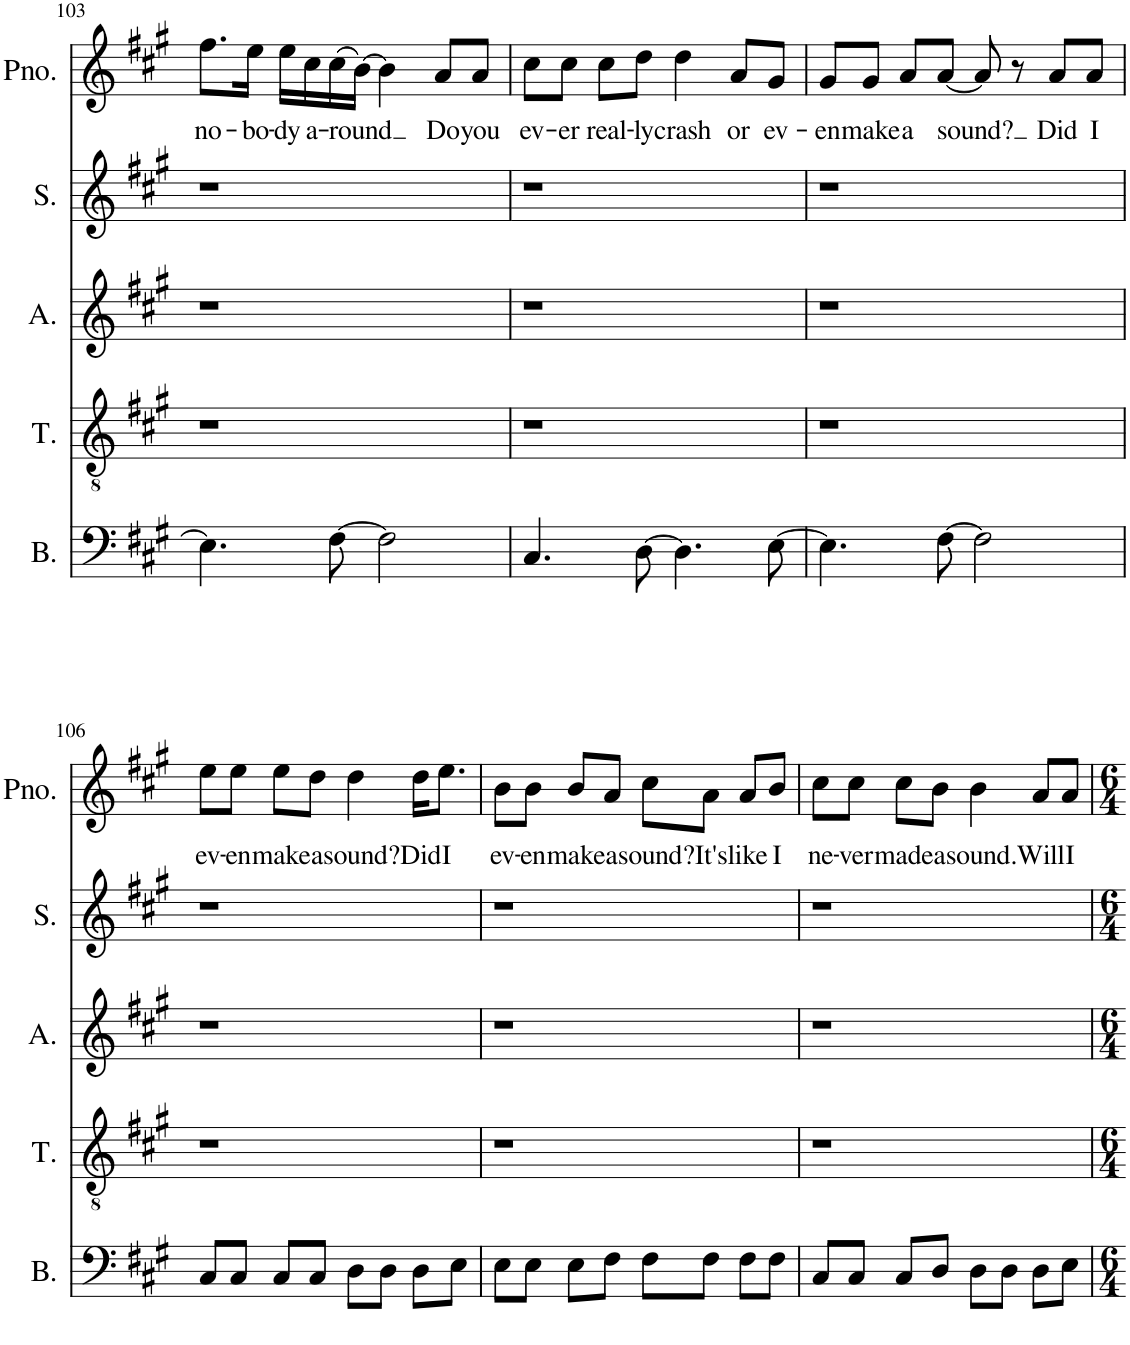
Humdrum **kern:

**kern	**kern	**kern	**kern	**kern	**text
*part5	*part4	*part3	*part2	*part1	*part1
*staff5	*staff4	*staff3	*staff2	*staff1	*staff1
*I"Bass	*I"Tenor	*I"Alto	*I"Soprano	*I"Piano	*
*I'B.	*I'T.	*I'A.	*I'S.	*I'Pno.	*
!!LO:PB:g=z
*clefF4	*clefGv2	*clefG2	*clefG2	*clefG2	*
*k[f#c#g#]	*k[f#c#g#]	*k[f#c#g#]	*k[f#c#g#]	*k[f#c#g#]	*
*A:	*A:	*A:	*A:	*A:	*
*M4/4	*M4/4	*M4/4	*M4/4	*M4/4	*
=103	=103	=103	=103	=103	=103
!	!	!	!	!	!LO:LY:b
4.E\]	1r	1r	1r	8.ff#\L	no-
!	!	!	!	!	!LO:LY:b
.	.	.	.	16ee\Jk	-bo-
!	!	!	!	!	!LO:LY:b
.	.	.	.	16ee\LL	-dy
!	!	!	!	!	!LO:LY:b
.	.	.	.	16cc#\	a-
!	!	!	!	!	!LO:LY:b
[8F#\	.	.	.	(16cc#\	-round
.	.	.	.	[16b\JJ)	.
2F#\]	.	.	.	4b\]	.
!	!	!	!	!	!LO:LY:b
.	.	.	.	8a/L	Do
!	!	!	!	!	!LO:LY:b
.	.	.	.	8a/J	you
=104	=104	=104	=104	=104	=104
!	!	!	!	!	!LO:LY:b
4.C#/	1r	1r	1r	8cc#\L	ev-
!	!	!	!	!	!LO:LY:b
.	.	.	.	8cc#\J	-er
!	!	!	!	!	!LO:LY:b
.	.	.	.	8cc#\L	real-
!	!	!	!	!	!LO:LY:b
[8D\	.	.	.	8dd\J	-ly
!	!	!	!	!	!LO:LY:b
4.D\]	.	.	.	4dd\	crash
!	!	!	!	!	!LO:LY:b
.	.	.	.	8a/L	or
!	!	!	!	!	!LO:LY:b
[8E\	.	.	.	8g#/J	ev-
=105	=105	=105	=105	=105	=105
!	!	!	!	!	!LO:LY:b
4.E\]	1r	1r	1r	8g#/L	-en
!	!	!	!	!	!LO:LY:b
.	.	.	.	8g#/J	make
!	!	!	!	!	!LO:LY:b
.	.	.	.	8a/L	a
!	!	!	!	!	!LO:LY:b
[8F#\	.	.	.	[8a/J	sound?
2F#\]	.	.	.	8a/]	.
.	.	.	.	8r	.
!	!	!	!	!	!LO:LY:b
.	.	.	.	8a/L	Did
!	!	!	!	!	!LO:LY:b
.	.	.	.	8a/J	I
!!LO:LB:g=z
=106	=106	=106	=106	=106	=106
!	!	!	!	!	!LO:LY:b
8C#/L	1r	1r	1r	8ee\L	ev-
!	!	!	!	!	!LO:LY:b
8C#/J	.	.	.	8ee\J	-en
!	!	!	!	!	!LO:LY:b
8C#/L	.	.	.	8ee\L	make
!	!	!	!	!	!LO:LY:b
8C#/J	.	.	.	8dd\J	a
!	!	!	!	!	!LO:LY:b
8D\L	.	.	.	4dd\	sound?
8D\J	.	.	.	.	.
!	!	!	!	!	!LO:LY:b
8D\L	.	.	.	16dd\KL	Did
!	!	!	!	!	!LO:LY:b
.	.	.	.	8.ee\J	I
8E\J	.	.	.	.	.
=107	=107	=107	=107	=107	=107
!	!	!	!	!	!LO:LY:b
8E\L	1r	1r	1r	8b\L	ev-
!	!	!	!	!	!LO:LY:b
8E\J	.	.	.	8b\J	-en
!	!	!	!	!	!LO:LY:b
8E\L	.	.	.	8b/L	make
!	!	!	!	!	!LO:LY:b
8F#\J	.	.	.	8a/J	a
!	!	!	!	!	!LO:LY:b
8F#\L	.	.	.	8cc#\L	sound?
!	!	!	!	!	!LO:LY:b
8F#\J	.	.	.	8a\J	It's
!	!	!	!	!	!LO:LY:b
8F#\L	.	.	.	8a/L	like
!	!	!	!	!	!LO:LY:b
8F#\J	.	.	.	8b/J	I
=108	=108	=108	=108	=108	=108
!	!	!	!	!	!LO:LY:b
8C#/L	1r	1r	1r	8cc#\L	ne-
!	!	!	!	!	!LO:LY:b
8C#/J	.	.	.	8cc#\J	-ver
!	!	!	!	!	!LO:LY:b
8C#/L	.	.	.	8cc#\L	made
!	!	!	!	!	!LO:LY:b
8D/J	.	.	.	8b\J	a
!	!	!	!	!	!LO:LY:b
8D\L	.	.	.	4b\	sound.
8D\J	.	.	.	.	.
!	!	!	!	!	!LO:LY:b
8D\L	.	.	.	8a/L	Will
!	!	!	!	!	!LO:LY:b
8E\J	.	.	.	8a/J	I
=	=	=	=	=	=
*-	*-	*-	*-	*-	*-
